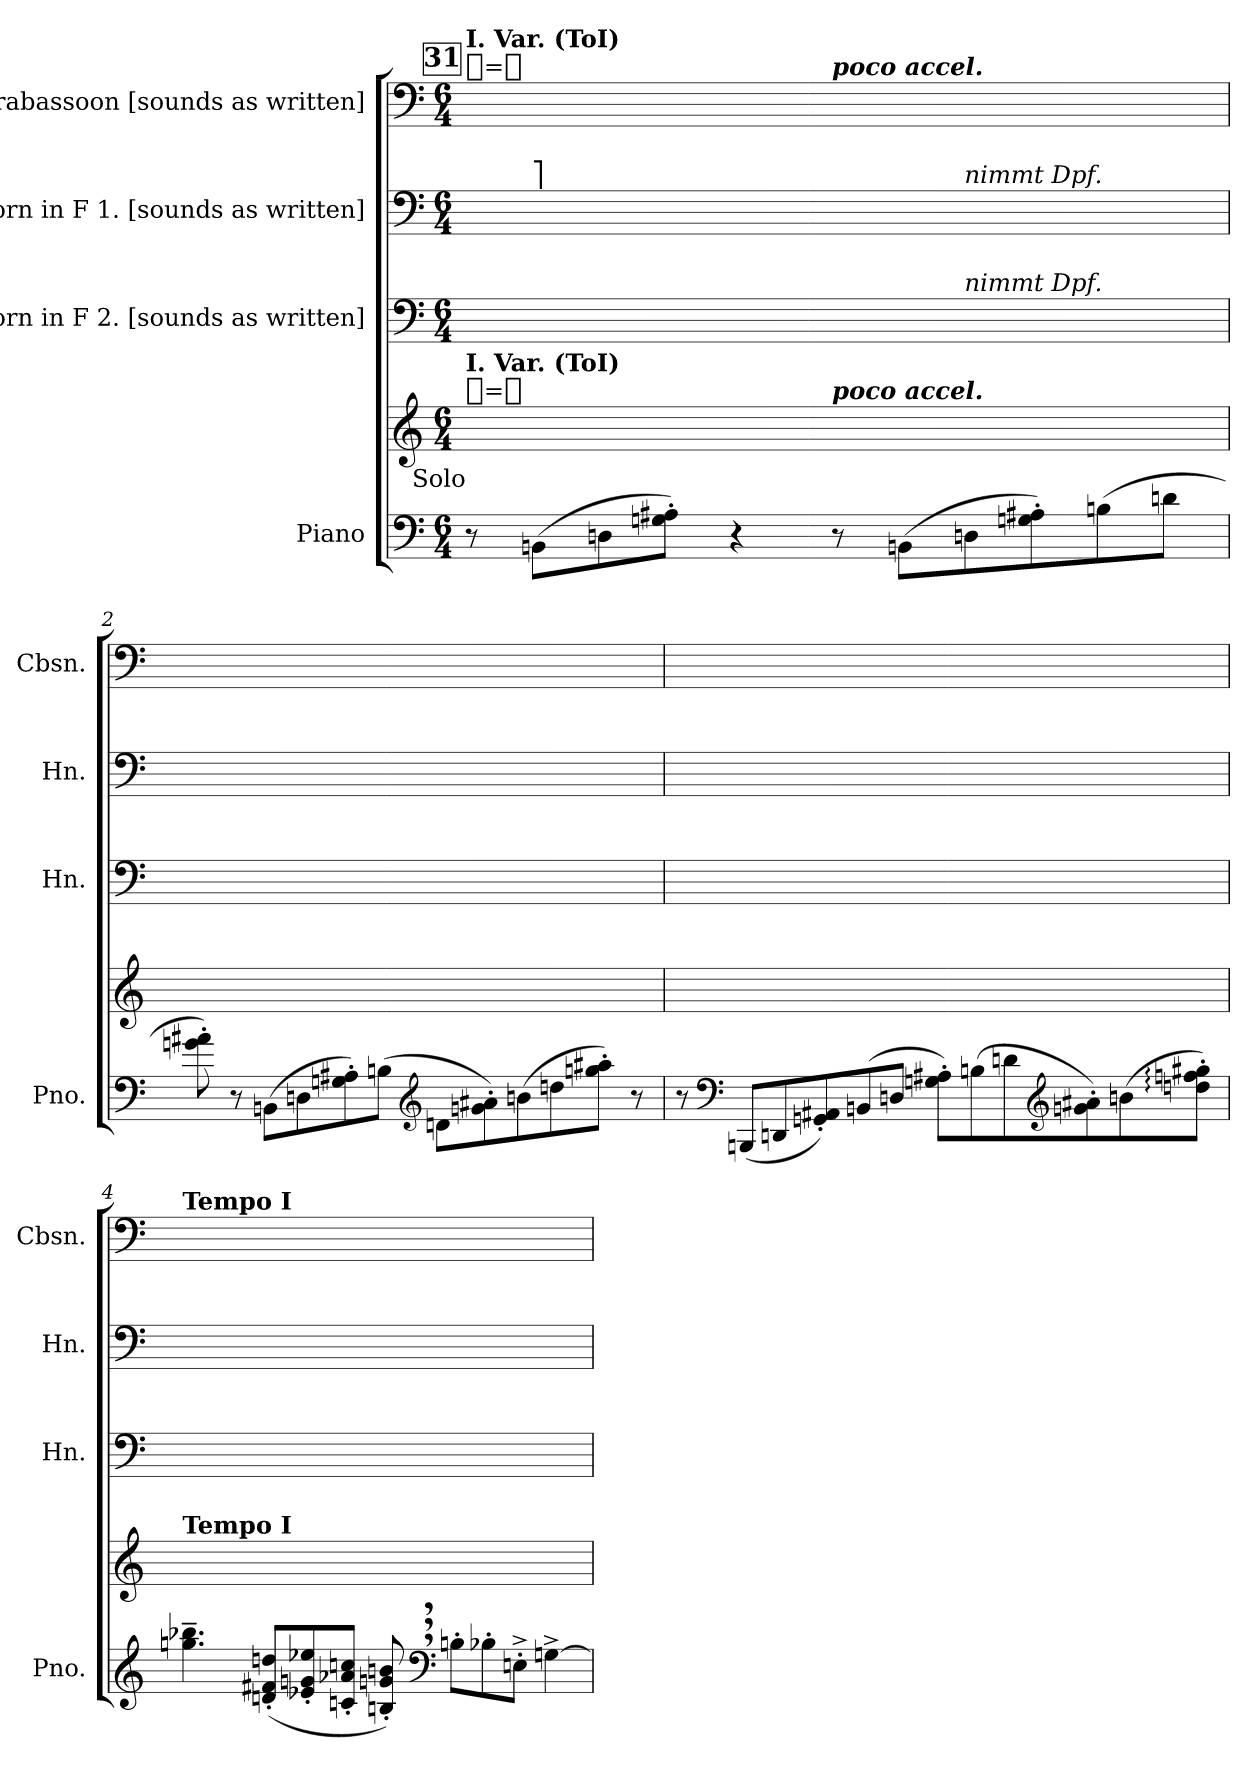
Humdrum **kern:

**kern	**kern	**kern	**kern	**kern
*part4	*part4	*part3	*part2	*part1
*staff5	*staff4	*staff3	*staff2	*staff1
*I"Piano	*	*I"Horn in F 2. [sounds as written]	*I"Horn in F 1. [sounds as written]	*I"Contrabassoon [sounds as written]
*I'Pno.	*	*I'Hn.	*I'Hn.	*I'Cbsn.
*clefF4	*clefG2	*clefF4	*clefF4	*clefF4
*k[]	*k[]	*k[]	*k[]	*k[]
*C:	*C:	*C:	*C:	*C:
*M6/4	*M6/4	*M6/4	*M6/4	*M6/4
!!LO:REH:place=s1:t=31
=1	=1	=1	=1	=1
!	!	!	!	!LO:TX:a:t=[half]=[half]
!	!	!	!	!LO:TX:a:B:t=I. Var. (ToI)
!	!LO:TX:a:t=[half]=[half]	!	!	!
!	!LO:TX:a:B:t=I. Var. (ToI)	!	!	!
!	!LO:TX:b:rj:t=Solo	!	!	!
*	*	*^	*^	*
8r	2ryy	8ryy	1ryy	8ryy	1ryy	4ryy
!	!	!	!	!LO:TX:a:t=⎤	!	!
(8BBnL	.	8ryy	.	8ryy	.	.
8Dn	.	4ryy	.	4ryy	.	4ryy
8Gn' 8A#X'J)	.	.	.	.	.	.
4r	4ryy	4ryy	.	4ryy	.	4ryy
!	!	!	!	!	!	!LO:TX:a:Bi:t=poco accel.
!	!LO:TX:a:Bi:t=poco accel.	!	!	!	!	!
8r	4ryy	2.ryy	.	2.ryy	.	2.ryy
(8BBnL	.	.	.	.	.	.
!	!	!	!	!	!LO:TX:a:i:t=nimmt Dpf.	!
!	!	!	!LO:TX:a:i:t=nimmt Dpf.	!	!	!
8Dn	4ryy	.	2ryy	.	2ryy	.
8Gn' 8A#X')	.	.	.	.	.	.
(8Bn	4ryy	.	.	.	.	.
8dnJ	.	.	.	.	.	.
*	*	*v	*v	*	*	*
*	*	*	*v	*v	*
=2	=2	=2	=2	=2
8gn' 8a#X')	4ryy	2%3ryy	2%3ryy	2%3ryy
8r	.	.	.	.
(8BBnL	4ryy	.	.	.
8Dn	.	.	.	.
8Gn' 8A#X')	4ryy	.	.	.
(8BnJ	.	.	.	.
*clefG2	*	*	*	*
8dnL	4ryy	.	.	.
8gn' 8a#X')	.	.	.	.
(8bn	4ryy	.	.	.
8ddn	.	.	.	.
8ggn' 8aa#X'J)	4ryy	.	.	.
8r	.	.	.	.
=3	=3	=3	=3	=3
8r	1.ryy	2%3ryy	2%3ryy	2%3ryy
*clefF4	*	*	*	*
(8BBBnL	.	.	.	.
8DDn	.	.	.	.
8GGn' 8AA#X')	.	.	.	.
(8BBn	.	.	.	.
8DnJ	.	.	.	.
8Gn' 8A#X'L)	.	.	.	.
(8Bn	.	.	.	.
8dn	.	.	.	.
*clefG2	*	*	*	*
8gn' 8a#X')	.	.	.	.
(8bn	.	.	.	.
8ddn:' 8ffn:' 8gg#X:'J)	.	.	.	.
=4	=4	=4	=4	=4
!	!	!	!	!LO:TX:a:B:t=Tempo I
!	!LO:TX:a:B:t=Tempo I	!	!	!
4.ggn~ 4.bb-X~	8ryy	2%3ryy	2%3ryy	2%3ryy
*	*8va	*	*	*
.	4.ryy	.	.	.
(8dn' 8f#X' 8ddn'L	.	.	.	.
*	*X8va	*	*	*
8e-X' 8gn' 8ee-X'	1ryy	.	.	.
8cn' 8a-X' 8ccn'J	.	.	.	.
8Bn', 8gn', 8bn',)	.	.	.	.
*clefF4	*	*	*	*
8Bn'L	.	.	.	.
8B-X'	.	.	.	.
8En'^J	.	.	.	.
[4Gn^	.	.	.	.
=	=	=	=	=
*-	*-	*-	*-	*-
